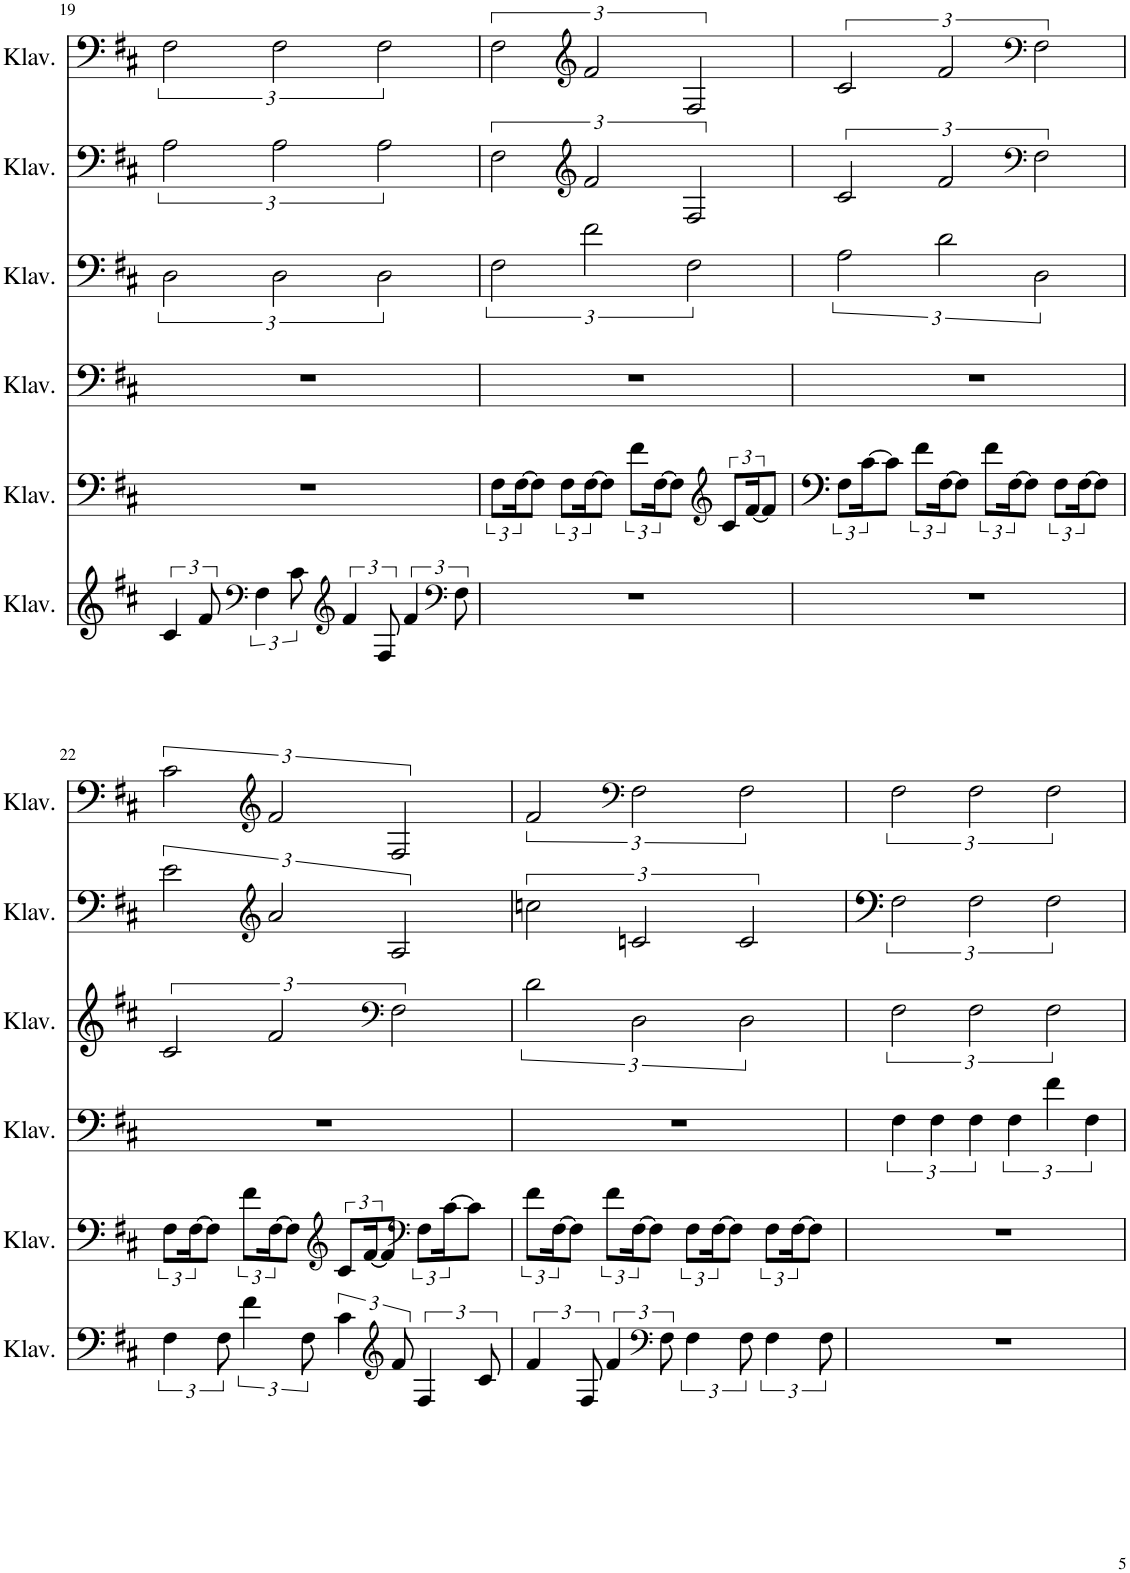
**kern	**kern	**kern	**kern	**kern	**kern
*part6	*part5	*part4	*part3	*part2	*part1
*staff6	*staff5	*staff4	*staff3	*staff2	*staff1
*I"Klavier	*I"Klavier	*I"Klavier	*I"Klavier	*I"Klavier	*I"Klavier
*I'Klav.	*I'Klav.	*I'Klav.	*I'Klav.	*I'Klav.	*I'Klav.
!!LO:PB:g=z
*clefG2	*clefF4	*clefF4	*clefG2	*clefF4	*clefF4
*k[f#c#]	*k[f#c#]	*k[f#c#]	*k[f#c#]	*k[f#c#]	*k[f#c#]
*M4/4	*M4/4	*M4/4	*M4/4	*M4/4	*M4/4
=19	=19	=19	=19	=19	=19
6c#/	1r	1r	3D\	3A\	3F#\
12f#/	.	.	.	.	.
*clefF4	*	*	*	*	*
6F#\	.	.	.	.	.
.	.	.	3D\	3A\	3F#\
12c#\	.	.	.	.	.
*clefG2	*	*	*	*	*
6f#/	.	.	.	.	.
12F#/	.	.	3D\	3A\	3F#\
6f#/	.	.	.	.	.
*clefF4	*	*	*	*	*
12F#\	.	.	.	.	.
=20	=20	=20	=20	=20	=20
1r	12F#\L	1r	3F#\	3F#\	3F#\
.	[24F#\K	.	.	.	.
.	8F#\J]	.	.	.	.
.	12F#\L	.	.	.	.
*	*	*	*	*clefG2	*clefG2
.	[24F#\K	.	3f#\	3f#/	3f#/
.	8F#\J]	.	.	.	.
.	12f#\L	.	.	.	.
.	[24F#\K	.	.	.	.
.	8F#\J]	.	.	.	.
.	.	.	3F#\	3F#/	3F#/
*	*clefG2	*	*	*	*
.	12c#/L	.	.	.	.
.	[24f#/K	.	.	.	.
.	8f#/J]	.	.	.	.
=21	=21	=21	=21	=21	=21
1r	12F#\L	1r	3A\	3c#/	3c#/
.	[24c#\K	.	.	.	.
.	8c#\J]	.	.	.	.
.	12f#\L	.	.	.	.
.	[24F#\K	.	3d\	3f#/	3f#/
.	8F#\J]	.	.	.	.
.	12f#\L	.	.	.	.
.	[24F#\K	.	.	.	.
.	8F#\J]	.	.	.	.
*	*	*	*	*clefF4	*clefF4
.	.	.	3D\	3F#\	3F#\
.	12F#\L	.	.	.	.
.	[24F#\K	.	.	.	.
.	8F#\J]	.	.	.	.
!!LO:LB:g=z
=22	=22	=22	=22	=22	=22
6F#\	12F#\L	1r	3c#/	3e\	3c#\
.	[24F#\K	.	.	.	.
.	8F#\J]	.	.	.	.
12F#\	.	.	.	.	.
6f#\	12f#\L	.	.	.	.
*	*	*	*	*clefG2	*clefG2
.	[24F#\K	.	3f#/	3a/	3f#/
.	8F#\J]	.	.	.	.
12F#\	.	.	.	.	.
*	*clefG2	*	*	*	*
6c#\	12c#/L	.	.	.	.
.	[24f#/K	.	.	.	.
.	8f#/J]	.	.	.	.
*clefG2	*	*	*clefF4	*	*
12f#/	.	.	3F#\	3A/	3F#/
*	*clefF4	*	*	*	*
6F#/	12F#\L	.	.	.	.
.	[24c#\K	.	.	.	.
.	8c#\J]	.	.	.	.
12c#/	.	.	.	.	.
=23	=23	=23	=23	=23	=23
6f#/	12f#\L	1r	3d\	3ccn\	3f#/
.	[24F#\K	.	.	.	.
.	8F#\J]	.	.	.	.
12F#/	.	.	.	.	.
6f#/	12f#\L	.	.	.	.
*	*	*	*	*	*clefF4
.	[24F#\K	.	3D\	3cn/	3F#\
.	8F#\J]	.	.	.	.
*clefF4	*	*	*	*	*
12F#\	.	.	.	.	.
6F#\	12F#\L	.	.	.	.
.	[24F#\K	.	.	.	.
.	8F#\J]	.	.	.	.
12F#\	.	.	3D\	3c/	3F#\
6F#\	12F#\L	.	.	.	.
.	[24F#\K	.	.	.	.
.	8F#\J]	.	.	.	.
12F#\	.	.	.	.	.
=24	=24	=24	=24	=24	=24
1r	1r	6F#\	3F#\	3F#\	3F#\
.	.	6F#\	.	.	.
.	.	6F#\	3F#\	3F#\	3F#\
.	.	6F#\	.	.	.
.	.	6f#\	3F#\	3F#\	3F#\
.	.	6F#\	.	.	.
=	=	=	=	=	=
*-	*-	*-	*-	*-	*-
